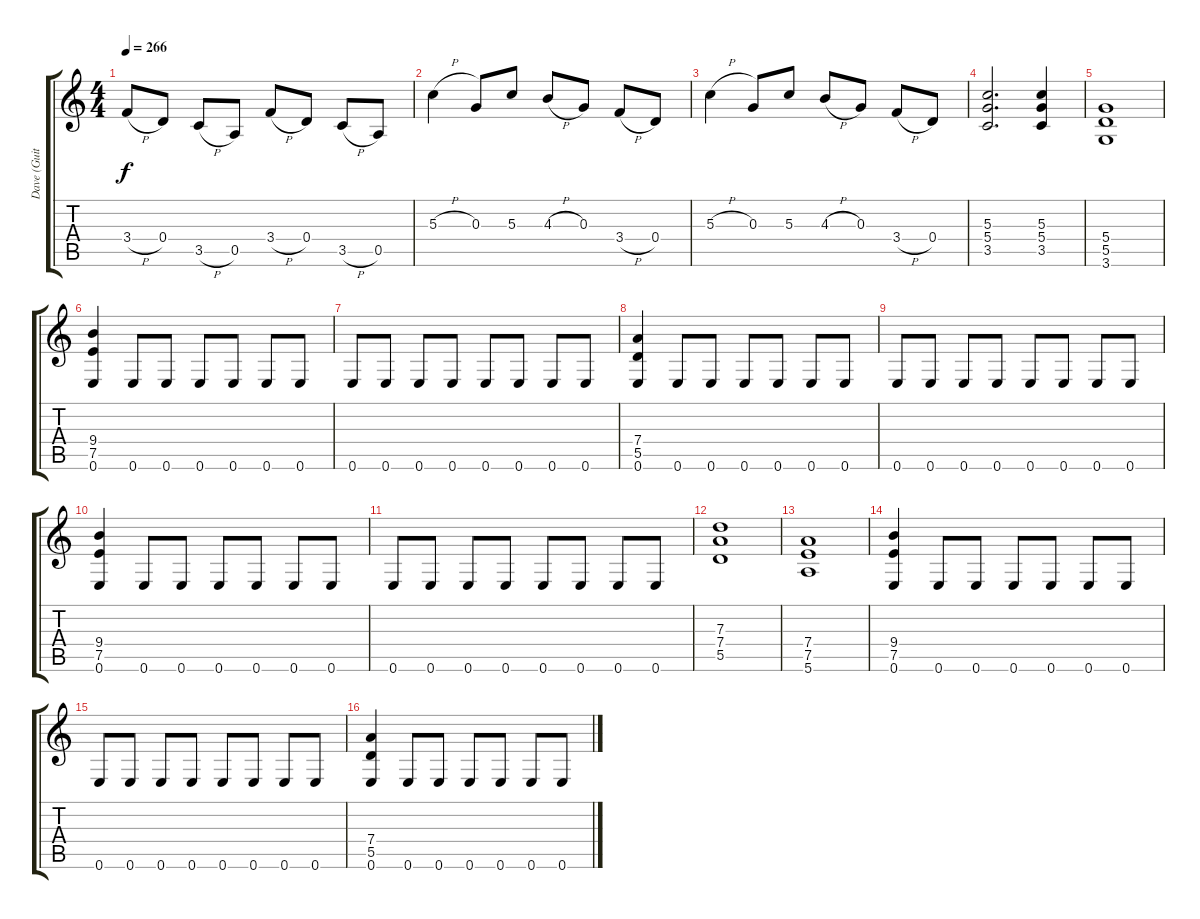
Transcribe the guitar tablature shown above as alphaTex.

\track ("Dave (Guitar 1)" "Dave (Guit") {instrument distortionguitar}
\staff {score tabs}
\tuning (E4 B3 G3 D3 A2 E2) {hide}
\ts (4 4)
\tempo 266
\clef g2
\ks c
3.4{h}.8{dy f} 0.4.8 3.5{h}.8 0.5.8 3.4{h}.8 0.4.8 3.5{h}.8 0.5.8 |
5.3{h}.4 0.3.8 5.3.8 4.3{h}.8 0.3.8 3.4{h}.8 0.4.8 |
5.3{h}.4 0.3.8 5.3.8 4.3{h}.8 0.3.8 3.4{h}.8 0.4.8 |
(5.3 5.4 3.5).2{d} (5.3 5.4 3.5).4 |
(5.4 5.5 3.6).1 |
(9.4 7.5 0.6).4 0.6.8 0.6.8 0.6.8 0.6.8 0.6.8 0.6.8 |
0.6.8 0.6.8 0.6.8 0.6.8 0.6.8 0.6.8 0.6.8 0.6.8 |
(7.4 5.5 0.6).4 0.6.8 0.6.8 0.6.8 0.6.8 0.6.8 0.6.8 |
0.6.8 0.6.8 0.6.8 0.6.8 0.6.8 0.6.8 0.6.8 0.6.8 |
(9.4 7.5 0.6).4 0.6.8 0.6.8 0.6.8 0.6.8 0.6.8 0.6.8 |
0.6.8 0.6.8 0.6.8 0.6.8 0.6.8 0.6.8 0.6.8 0.6.8 |
(7.3 7.4 5.5).1 |
(7.4 7.5 5.6).1 |
(9.4 7.5 0.6).4 0.6.8 0.6.8 0.6.8 0.6.8 0.6.8 0.6.8 |
0.6.8 0.6.8 0.6.8 0.6.8 0.6.8 0.6.8 0.6.8 0.6.8 |
(7.4 5.5 0.6).4 0.6.8 0.6.8 0.6.8 0.6.8 0.6.8 0.6.8
